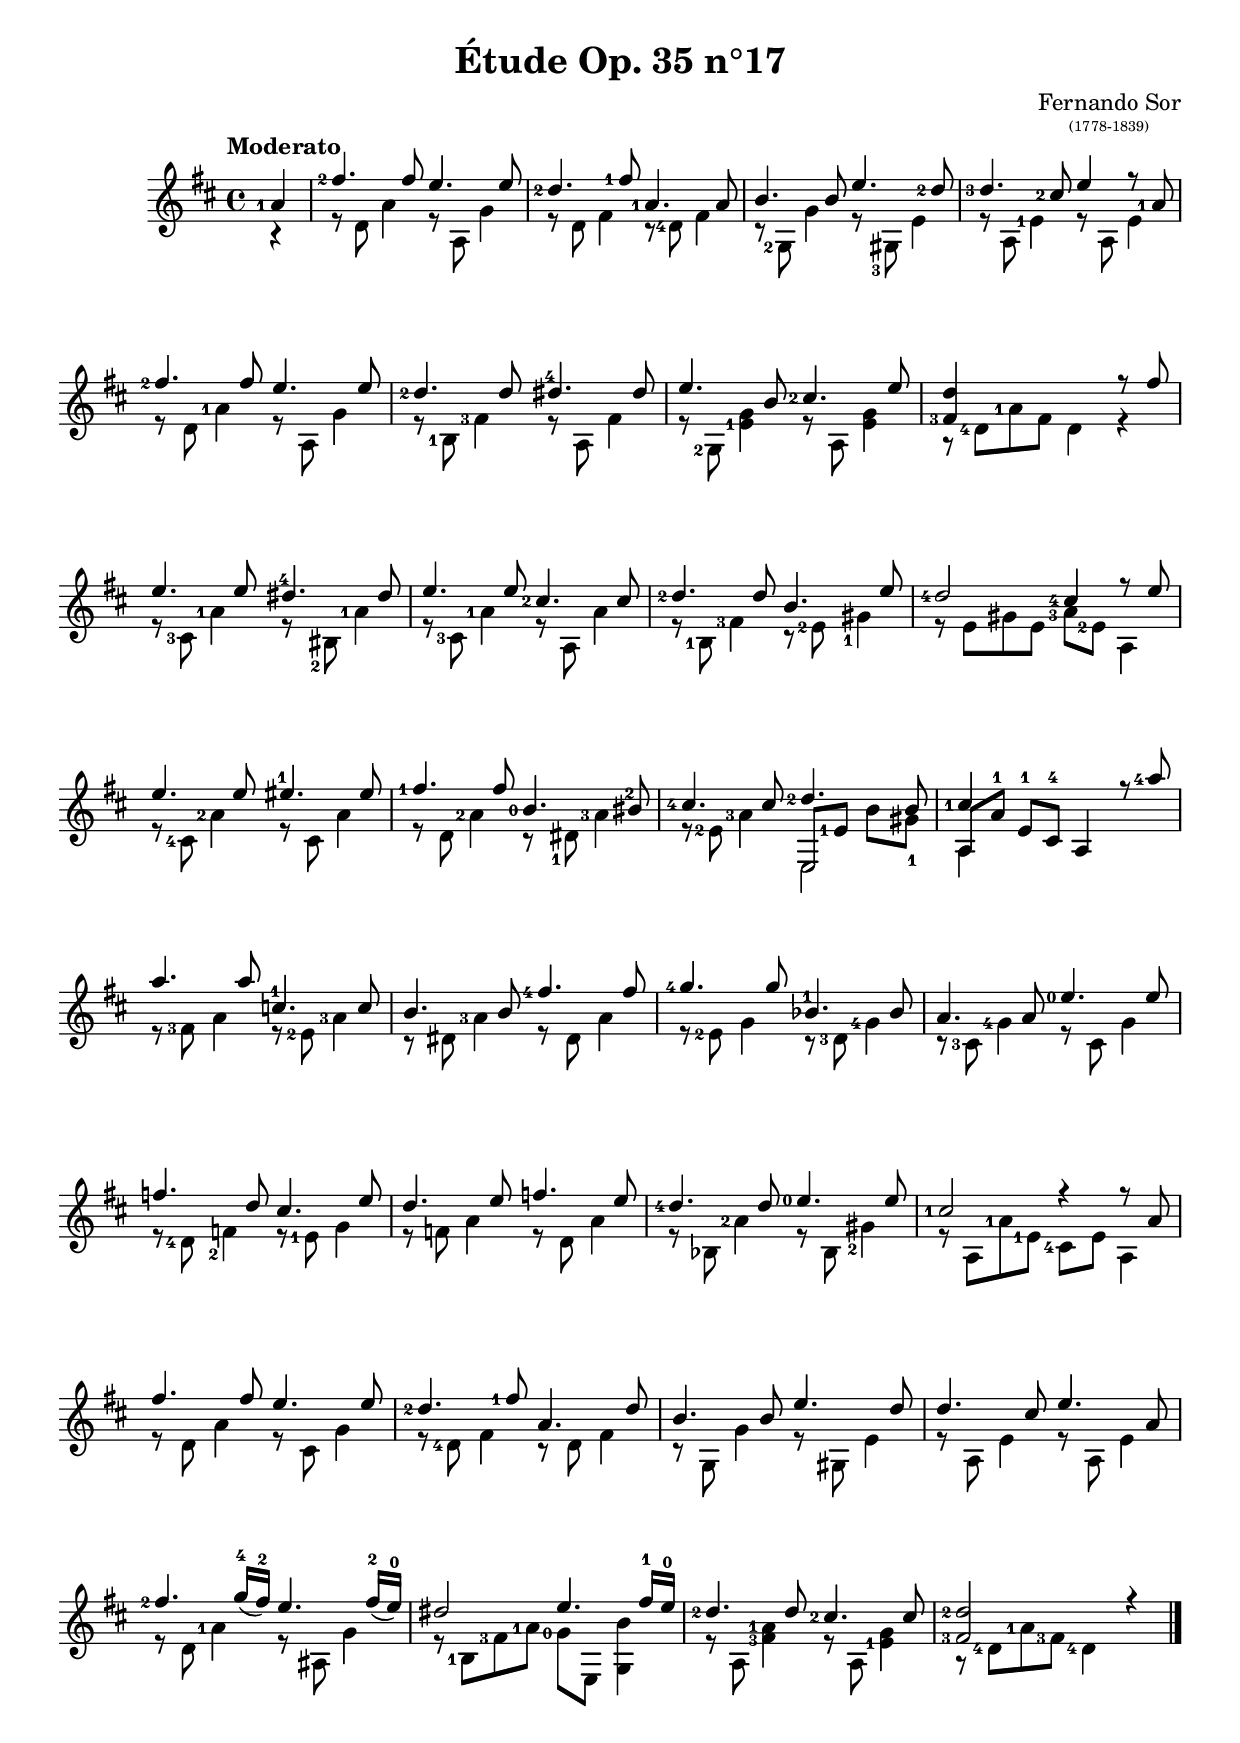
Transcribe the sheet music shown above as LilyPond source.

\version "2.17.9"
\language "english"
moveBeam = #(define-music-function (parser location le ri)( number? number?)#{ \once \override Beam #'positions = #(cons le ri) #})
stemShort = #(define-music-function (parser location li)( list?) #{ \override Beam #'beamed-stem-shorten = $li #})

beamExt = #(define-music-function (parser location val )( number? )
        #{
          \once \override Beam.positions = #(lambda (grob)
             (let* ((pos (beam::place-broken-parts-individually grob))
                     (le (car pos))
                     (ri (cdr pos))
                     (dir (ly:beam::calc-direction grob))
                    )
               (if (= dir UP) 
                   (cons (+ le val) (+ ri val))
                   (cons (- le val) (- ri val))
               
               )
             )
           )
        #}
   ) 

ign = { \once \override NoteColumn #'ignore-collision = ##t }
force = #(define-music-function (parser location num)( number?)
           #{ \once \override NoteColumn #'force-hshift = $num #})

setFgUp = { \set fingeringOrientations = #'(up) }
setFgDo = { \set fingeringOrientations = #'(down) }
setFgLe = { \set fingeringOrientations = #'(left) }
setFgRi = { \set fingeringOrientations = #'(right) }

fgup =  { \once \set fingeringOrientations = #'(up) }
fgdo = { \once \set fingeringOrientations = #'(down) }
fgle = { \once \set fingeringOrientations = #'(left) }
fgri = { \once \set fingeringOrientations = #'(right) }

fgDoLeUp = { \once \set fingeringOrientations = #'(down left up) }
fgDoLe = { \once \set fingeringOrientations = #'(down left) }
fgLeUp = { \once \set fingeringOrientations = #'(up left) }
fgUpDo = { \once \set fingeringOrientations = #'(down up)}
fgLeRi = { \once \set fingeringOrientations = #'(right left)}

fgAddStemSupport = {\override Fingering #'add-stem-support = ##t }
fgRevStemSupport = {\revert Fingering #'add-stem-support }

fgInStaff = {\override Fingering #'staff-padding = #'() }
fgOutStaff = {\revert Fingering #'staff-padding }


fgAlignRi = { \override Fingering #'self-alignment-X = #RIGHT }
fgAlignLe = { \override Fingering #'self-alignment-X = #LEFT }
fgAlignCe = { \override Fingering #'self-alignment-X = #CENTER }

fgNoSpace = { \once \override Fingering #'extra-spacing-width = #'(+inf.0 . -inf.0) }


fgAllPad = #(define-music-function (parser location val )( number?) #{\override Fingering #'padding = $val #})
fgPad = #(define-music-function (parser location val )( number?) #{\once \override Fingering #'padding = $val #})
fgMove = #(define-music-function (parser location x y )( number? number? ) #{\once \override Fingering #'extra-offset = #(cons x y) #})
fgXmove = #(define-music-function (parser location x)( number?)#{\once \override Fingering #'extra-offset = #(cons x 0)	#})
fgYmove = #(define-music-function (parser location y)( number?)#{\once \override Fingering #'extra-offset = #(cons 0 y)	#})
fgMoveSharp = { \fgMove #1.5 #-2.2 }
fgMoveNat = { \fgMove #1.1 #-2.2 }

fgTwkMove = #(define-music-function (parser location offset num) (pair? number?)
        (let ((m (make-music 'FingeringEvent
                          'digit num)))
       (set! (ly:music-property m 'tweaks)
             (acons 'extra-offset offset
                    (ly:music-property m 'tweaks)))
       m)
     )


fgTwkMove = #(define-music-function (parser location offset num) (pair? number?)
        (let ((m (make-music 'FingeringEvent
                          'digit num)))
       (set! (ly:music-property m 'tweaks)
             (acons 'extra-offset offset
                    (ly:music-property m 'tweaks)))
       m)
     )

fgTwkYMove = #(define-music-function (parser location y num) (number? number?)
        (let ((m (make-music 'FingeringEvent
                          'digit num)))
       (set! (ly:music-property m 'tweaks)
             (acons 'extra-offset (cons 0 y)
                    (ly:music-property m 'tweaks)))
       m)
     )





\header {
  title = "Étude Op. 35 n°17"
  composer = \markup \override #'(baseline-skip . 2) \center-column {
 	{"Fernando Sor"} {\fontsize #-4 "(1778-1839)"} }
  % Supprimer le pied de page par défaut
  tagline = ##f
}

\paper {
  ragged-last-bottom = ##f
  

}

\layout {
  \context {
    \Score
    \remove "Bar_number_engraver"
  }
}

global = {
  \key d \major
  \time 4/4
  \tempo "Moderato"
}

upper = \relative c'' {
  \key d \major
  \time 4/4
  \tempo "Moderato"
  \setFgLe \fgAlignRi \fgInStaff
  \partial 4 <a-1> |
  <fs'-2>4. fs8 e4. e8 | % 1
  <d-2>4. <fs-1>8 <a,-1>4. a8 | % 2
  b4. b8 e4. <d-2>8 | % 3
  <d-3>4. <cs-2>8 e4 r8 <a,-1> |\break % 4
  <fs'-2>4. fs8 e4. e8 | % 5
  <d-2>4. d8 \fgup <ds-4>4. ds8 | % 6
  e4. b8 <cs-2>4. e8 | % 7
  <fs,-3 d'>4 s2 r8 fs' |\break % 8
  e4. e8 \fgup <ds-4>4. ds8 | % 9
  e4. e8 <cs-2>4. cs8 | % 10
  <d-2>4. d8 b4. e8 | % 11
  <d-4>2 <cs-4>4 r8 e8 |\break % 12
  e4. e8 \fgup <es-1>4. es8 | % 13
  <fs-1>4. fs8 <b,-0>4. \fgup <bs-2>8 | % 14
  <cs-4>4. cs8 <d-2>4. b8 | % 15
  <cs-1>4 s2 r8 <a'-4>8 |\break % 16
  a4. a8 \fgup <c,-1>4. c8 | % 17
  b4. b8 <fs'-4>4. fs8 | % 18
  <g-4>4. g8 \fgup <bf,-1>4. bf8 | % 19
  a4. a8 <e'-0>4. e8 |\break % 20
  f4. d8 cs4. e8 | % 21
  d4. e8 f4. e8 | % 22
  <d-4>4. d8 <e-0>4. e8 | % 23
  <cs-1>2 r4 r8 a |\break % 24
  fs'4. fs8 e4. e8 | % 25
  <d-2>4. <fs-1>8 a,4. d8 | % 26
  b4. b8 e4. d8 | % 27
  d4. cs8 e4. a,8 |\break % 28
  \slurDown <fs'-2>4. \setFgUp \fgAddStemSupport \fgAlignCe <g-4>16( <fs-2>) e4. <fs-2>16( <e-0>) | % 29
  ds2 e4. <fs-1>16 <e-0> | % 30
  \setFgLe <d-2>4. d8 <cs-2>4. cs8 | % 31
  <fs,-3 d'-2>2 s4 r \bar "|." | % 32
  
}

lower = \relative c' {
  \setFgLe 
  \partial 4 r4 |
  r8 d a'4 r8 a, g'4 | % 1
  r8 d fs4 r8 \fgNoSpace \fgPad #.3 <d-4> fs4 | % 2
  r8 <g,-2> g'4 r8 \fgMoveSharp <gs,-3> e'4 | % 3
  r8 a, <e'-1>4 r8 a, e'4 | % 4
  r8 d <a'-1>4 r8 a, g'4 | % 5
  r8 <b,-1> <fs'-3>4 r8 a, fs'4 | % 6
  r8 <g,-2> <e'-1 g>4 r8 a, <e' g>4 | % 7
  r8 <d-4> <a'-1> fs d4 r | % 8
  r8 <cs-3> <a'-1>4 r8 \fgMoveSharp <bs,-2> <a'-1>4  | % 9
  r8 <cs,-3> <a'-1>4 r8 a, a'4 | % 10
  r8 <b,-1> <fs'-3>4 r8 <e-2> \fgMoveSharp <gs-1>4 | % 11
  r8 e gs e \fgYmove #-.2 <a-3> <e-2> a,4 | % 12
  r8 <cs-4> <a'-2>4 r8 cs, a'4 | % 13
  r8 d, <a'-2>4 r8 \fgMoveSharp <ds,-1> <a'-3>4 | % 14
  
  r8 <e-2> <a-3>4 <<\new Voice {\voiceTwo  \ign e,2 } \\ 
    \new Voice { \voiceThree  \moveBeam #0 #0.5 \ign 
    \once \override NoteHead #'duration-log = #1 e8[ \fgle <e'-1>] \stemDown b'[ \fgInStaff \fgdo <gs-1>] } >> | %15
  << \new Voice {\voiceTwo a,4 s} \\ \new Voice { \voiceThree \ign \moveBeam #0 #1.8 a8[ <a'-1>] <e-1>[ <cs-4>]} >>
  \stemUp a4 s4 | %16
  \voiceTwo r8 <fs'-3> a4 r8 <e-2> <a-3>4 | % 17
  r8 ds, <a'-3>4 r8 ds, a'4 | % 18
  r8 <e-2> g4 r8 <d-3> <g-4>4 | % 19
  r8 <cs,-3> <g'-4>4 r8 cs, g'4 | % 20
  r8 <d-4> \fgMoveNat <f-2>4 r8 <e-1> g4 | % 21
  r8 f a4 r8 d, a'4 | % 22
  r8 bf, <a'-2>4 r8 bf, \fgMoveSharp <gs'-2>4 | % 23
  r8 a, <a'-1> <e-1> <cs-4> e a,4 | % 24
  r8 d a'4 r8 cs, g'4 | % 25
  r8 <d-4> fs4 r8 d fs4 | % 26
  r8 g, g'4 r8 gs, e'4 | % 27
  r8 a, e'4 r8 a, e'4 | % 28
  r8 d <a'-1>4 r8 as, g'4 | % 29
  r8 <b,-1> <fs'-3> <a-1> <g-0> e, <g b'>4 | % 30
  r8 a <fs'-3 a-1>4 r8 a, <e'-1 g>4 | % 31
  r8 <d-4> <a'-1> <fs-3> <d-4>4 s | % 32
  
}

\score {
  \new Staff \with {
  } { << \upper \\ \lower >> }
  \layout { }
  \midi {
    \context {
      \Score
      tempoWholesPerMinute = #(ly:make-moment 100 4)
    }
  }
}
